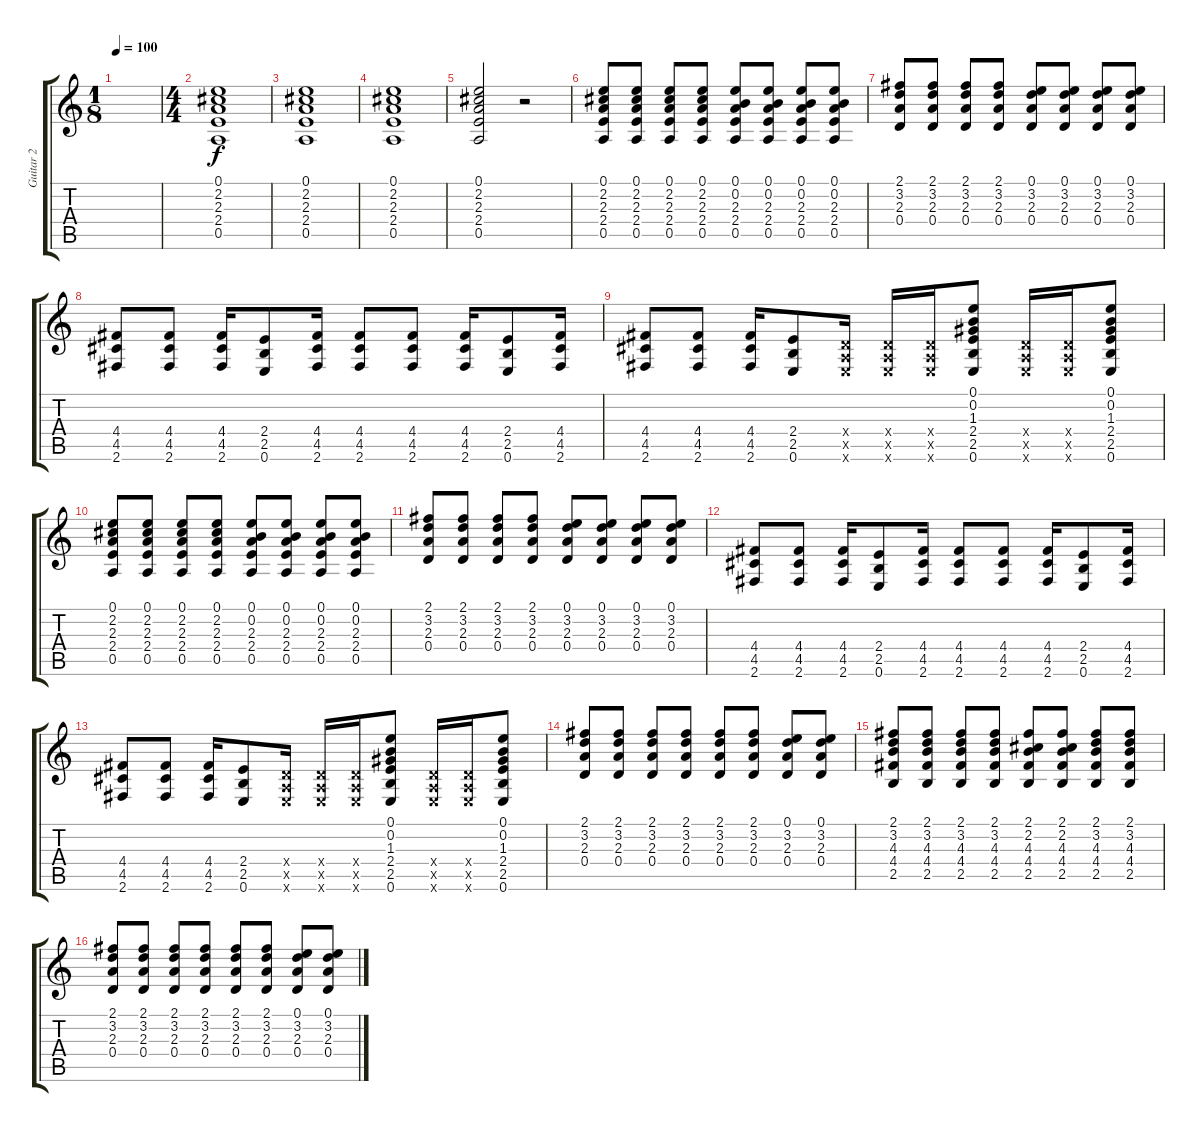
\track ("Guitar 2" "Guitar 2") {instrument distortionguitar}
\staff {score tabs}
\tuning (E4 B3 G3 D3 A2 E2) {hide}
\ts (1 8)
\tempo 100
\clef g2
\ks c
|
\ts (4 4)
(0.1 2.2 2.3 2.4 0.5).1 |
(0.1 2.2 2.3 2.4 0.5).1 |
(0.1 2.2 2.3 2.4 0.5).1 |
(0.1 2.2 2.3 2.4 0.5).2 r.2 |
(0.1 2.2 2.3 2.4 0.5).8 (0.1 2.2 2.3 2.4 0.5).8 (0.1 2.2 2.3 2.4 0.5).8 (0.1 2.2 2.3 2.4 0.5).8 (0.1 0.2 2.3 2.4 0.5).8 (0.1 0.2 2.3 2.4 0.5).8 (0.1 0.2 2.3 2.4 0.5).8 (0.1 0.2 2.3 2.4 0.5).8 |
(2.1 3.2 2.3 0.4).8 (2.1 3.2 2.3 0.4).8 (2.1 3.2 2.3 0.4).8 (2.1 3.2 2.3 0.4).8 (0.1 3.2 2.3 0.4).8 (0.1 3.2 2.3 0.4).8 (0.1 3.2 2.3 0.4).8 (0.1 3.2 2.3 0.4).8 |
(4.4 4.5 2.6).8 (4.4 4.5 2.6).8 (4.4 4.5 2.6).16 (2.4 2.5 0.6).8 (4.4 4.5 2.6).16 (4.4 4.5 2.6).8 (4.4 4.5 2.6).8 (4.4 4.5 2.6).16 (2.4 2.5 0.6).8 (4.4 4.5 2.6).16 |
(4.4 4.5 2.6).8 (4.4 4.5 2.6).8 (4.4 4.5 2.6).16 (2.4 2.5 0.6).8 (0.4{x} 0.5{x} 0.6{x}).16 (0.4{x} 0.5{x} 0.6{x}).16 (0.4{x} 0.5{x} 0.6{x}).16 (0.1 0.2 1.3 2.4 2.5 0.6).8 (0.4{x} 0.5{x} 0.6{x}).16 (0.4{x} 0.5{x} 0.6{x}).16 (0.1 0.2 1.3 2.4 2.5 0.6).8 |
(0.1 2.2 2.3 2.4 0.5).8 (0.1 2.2 2.3 2.4 0.5).8 (0.1 2.2 2.3 2.4 0.5).8 (0.1 2.2 2.3 2.4 0.5).8 (0.1 0.2 2.3 2.4 0.5).8 (0.1 0.2 2.3 2.4 0.5).8 (0.1 0.2 2.3 2.4 0.5).8 (0.1 0.2 2.3 2.4 0.5).8 |
(2.1 3.2 2.3 0.4).8 (2.1 3.2 2.3 0.4).8 (2.1 3.2 2.3 0.4).8 (2.1 3.2 2.3 0.4).8 (0.1 3.2 2.3 0.4).8 (0.1 3.2 2.3 0.4).8 (0.1 3.2 2.3 0.4).8 (0.1 3.2 2.3 0.4).8 |
(4.4 4.5 2.6).8 (4.4 4.5 2.6).8 (4.4 4.5 2.6).16 (2.4 2.5 0.6).8 (4.4 4.5 2.6).16 (4.4 4.5 2.6).8 (4.4 4.5 2.6).8 (4.4 4.5 2.6).16 (2.4 2.5 0.6).8 (4.4 4.5 2.6).16 |
(4.4 4.5 2.6).8 (4.4 4.5 2.6).8 (4.4 4.5 2.6).16 (2.4 2.5 0.6).8 (0.4{x} 0.5{x} 0.6{x}).16 (0.4{x} 0.5{x} 0.6{x}).16 (0.4{x} 0.5{x} 0.6{x}).16 (0.1 0.2 1.3 2.4 2.5 0.6).8 (0.4{x} 0.5{x} 0.6{x}).16 (0.4{x} 0.5{x} 0.6{x}).16 (0.1 0.2 1.3 2.4 2.5 0.6).8 |
(2.1 3.2 2.3 0.4).8 (2.1 3.2 2.3 0.4).8 (2.1 3.2 2.3 0.4).8 (2.1 3.2 2.3 0.4).8 (2.1 3.2 2.3 0.4).8 (2.1 3.2 2.3 0.4).8 (0.1 3.2 2.3 0.4).8 (0.1 3.2 2.3 0.4).8 |
(2.1 3.2 4.3 4.4 2.5).8 (2.1 3.2 4.3 4.4 2.5).8 (2.1 3.2 4.3 4.4 2.5).8 (2.1 3.2 4.3 4.4 2.5).8 (2.1 2.2 4.3 4.4 2.5).8 (2.1 2.2 4.3 4.4 2.5).8 (2.1 3.2 4.3 4.4 2.5).8 (2.1 3.2 4.3 4.4 2.5).8 |
(2.1 3.2 2.3 0.4).8 (2.1 3.2 2.3 0.4).8 (2.1 3.2 2.3 0.4).8 (2.1 3.2 2.3 0.4).8 (2.1 3.2 2.3 0.4).8 (2.1 3.2 2.3 0.4).8 (0.1 3.2 2.3 0.4).8 (0.1 3.2 2.3 0.4).8
